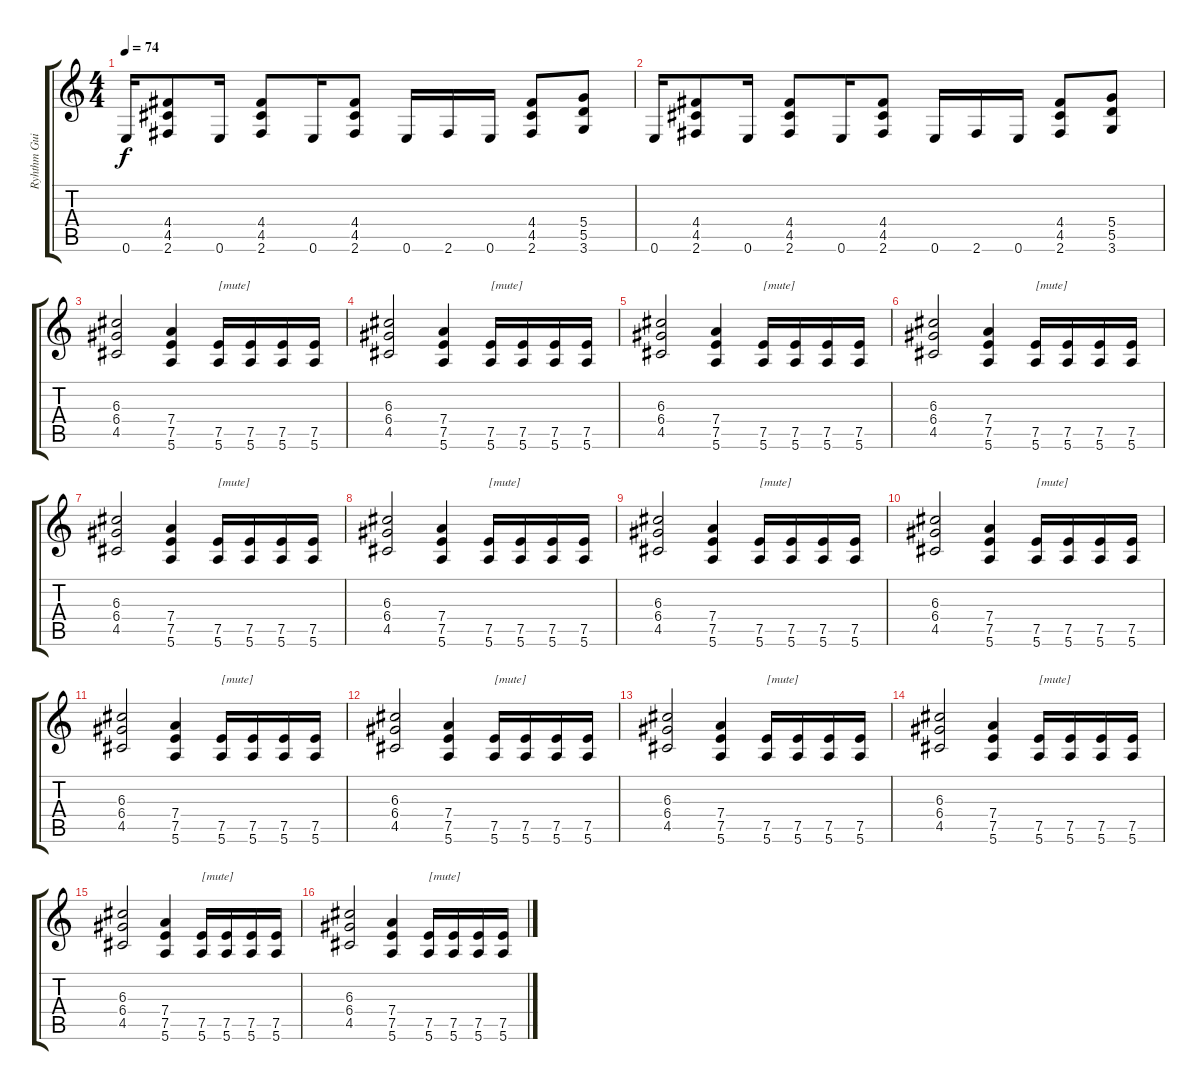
\track ("Ryhthm Guitar" "Ryhthm Gui") {instrument distortionguitar}
\staff {score tabs}
\tuning (E4 B3 G3 D3 A2 E2) {hide}
\ts (4 4)
\tempo 74
\clef g2
\ks c
0.6.16{dy f} (4.4 4.5 2.6).8 0.6.16 (4.4 4.5 2.6).8 0.6.16 (4.4 4.5 2.6).8 0.6.16 2.6.16 0.6.16 (4.4 4.5 2.6).8 (5.4 5.5 3.6).8 |
0.6.16 (4.4 4.5 2.6).8 0.6.16 (4.4 4.5 2.6).8 0.6.16 (4.4 4.5 2.6).8 0.6.16 2.6.16 0.6.16 (4.4 4.5 2.6).8 (5.4 5.5 3.6).8 |
(6.3 6.4 4.5).2 (7.4 7.5 5.6).4 (7.5 5.6).16{txt "[mute]"} (7.5 5.6).16 (7.5 5.6).16 (7.5 5.6).16 |
(6.3 6.4 4.5).2 (7.4 7.5 5.6).4 (7.5 5.6).16{txt "[mute]"} (7.5 5.6).16 (7.5 5.6).16 (7.5 5.6).16 |
(6.3 6.4 4.5).2 (7.4 7.5 5.6).4 (7.5 5.6).16{txt "[mute]"} (7.5 5.6).16 (7.5 5.6).16 (7.5 5.6).16 |
(6.3 6.4 4.5).2 (7.4 7.5 5.6).4 (7.5 5.6).16{txt "[mute]"} (7.5 5.6).16 (7.5 5.6).16 (7.5 5.6).16 |
(6.3 6.4 4.5).2 (7.4 7.5 5.6).4 (7.5 5.6).16{txt "[mute]"} (7.5 5.6).16 (7.5 5.6).16 (7.5 5.6).16 |
(6.3 6.4 4.5).2 (7.4 7.5 5.6).4 (7.5 5.6).16{txt "[mute]"} (7.5 5.6).16 (7.5 5.6).16 (7.5 5.6).16 |
(6.3 6.4 4.5).2 (7.4 7.5 5.6).4 (7.5 5.6).16{txt "[mute]"} (7.5 5.6).16 (7.5 5.6).16 (7.5 5.6).16 |
(6.3 6.4 4.5).2 (7.4 7.5 5.6).4 (7.5 5.6).16{txt "[mute]"} (7.5 5.6).16 (7.5 5.6).16 (7.5 5.6).16 |
(6.3 6.4 4.5).2 (7.4 7.5 5.6).4 (7.5 5.6).16{txt "[mute]"} (7.5 5.6).16 (7.5 5.6).16 (7.5 5.6).16 |
(6.3 6.4 4.5).2 (7.4 7.5 5.6).4 (7.5 5.6).16{txt "[mute]"} (7.5 5.6).16 (7.5 5.6).16 (7.5 5.6).16 |
(6.3 6.4 4.5).2 (7.4 7.5 5.6).4 (7.5 5.6).16{txt "[mute]"} (7.5 5.6).16 (7.5 5.6).16 (7.5 5.6).16 |
(6.3 6.4 4.5).2 (7.4 7.5 5.6).4 (7.5 5.6).16{txt "[mute]"} (7.5 5.6).16 (7.5 5.6).16 (7.5 5.6).16 |
(6.3 6.4 4.5).2 (7.4 7.5 5.6).4 (7.5 5.6).16{txt "[mute]"} (7.5 5.6).16 (7.5 5.6).16 (7.5 5.6).16 |
(6.3 6.4 4.5).2 (7.4 7.5 5.6).4 (7.5 5.6).16{txt "[mute]"} (7.5 5.6).16 (7.5 5.6).16 (7.5 5.6).16
